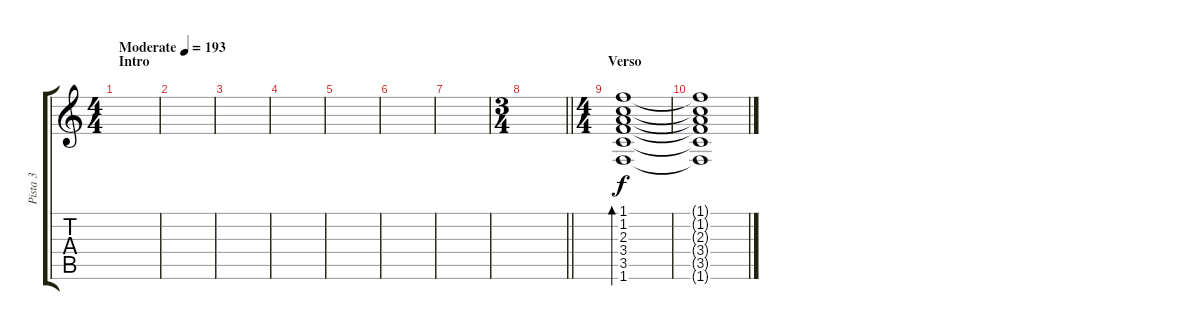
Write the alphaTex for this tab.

\track ("Pista 3" "Pista 3") {instrument electricguitarclean}
\staff {score tabs}
\tuning (E4 B3 G3 D3 A2 E2) {hide}
\ts (4 4)
\section ("" "Intro")
\tempo (193 "Moderate")
\clef g2
\ks c
|
|
|
|
|
|
|
\ts (3 4)
\barLineRight lightlight
|
\ts (4 4)
\section ("" "Verso")
(1.1 1.2 2.3 3.4 3.5 1.6).1{bd 480} |
(1.1{t} 1.2{t} 2.3{t} 3.4{t} 3.5{t} 1.6{t}).1
